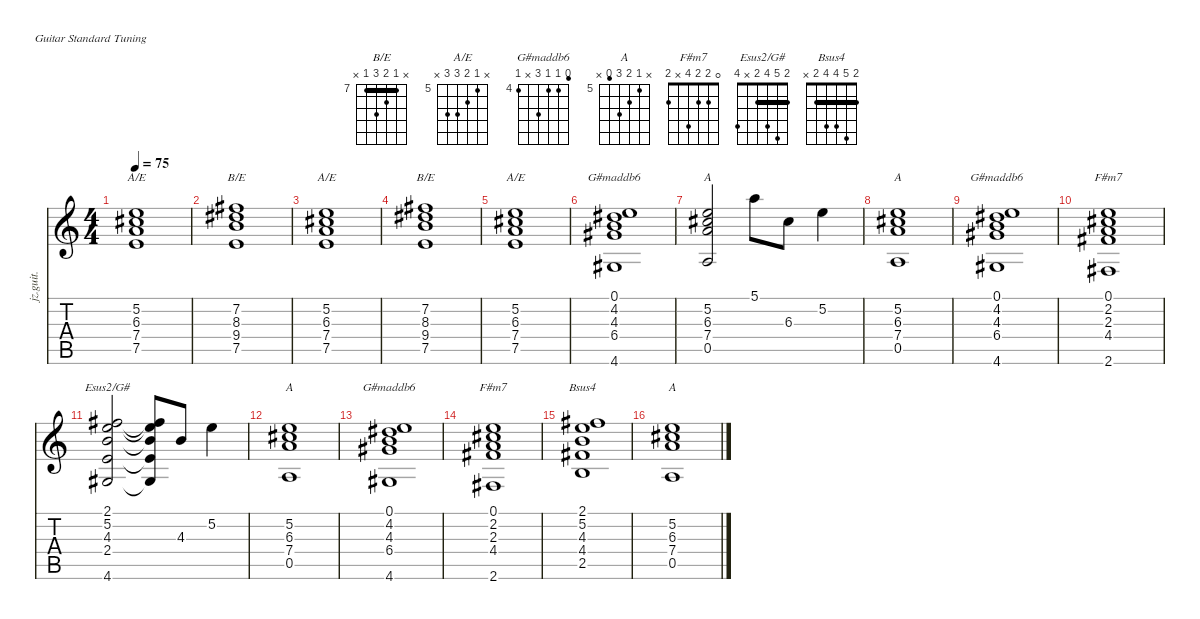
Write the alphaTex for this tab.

\defaultSystemsLayout 4
\hideDynamics
\bracketExtendMode nobrackets
\otherSystemsTrackNameOrientation horizontal
\track ("Guitar (w/chorus)" "jz.guit.") {instrument electricguitarjazz}
\staff {score tabs}
\tuning (E4 B3 G3 D3 A2 E2)
\chord ("B/E" x 7 8 9 7 x) {firstfret 7 barre 7}
\chord ("A/E" x 5 6 7 7 x) {firstfret 5}
\chord ("G#maddb6" 3 4 4 6 x 4) {firstfret 4}
\chord ("A" x 5 6 7 4 x) {firstfret 5}
\chord ("F#m7" 0 2 2 4 x 2)
\chord ("Esus2/G#" 2 5 4 2 x 4) {barre 2}
\chord ("Bsus4" 2 5 4 4 2 x) {barre 2}
\ts (4 4)
\tempo 75
\clef g2
\ks c
(5.2 6.3{acc #} 7.4 7.5).1{ch "A/E" dy f beam Up} |
(7.2{acc #} 8.3{acc #} 9.4 7.5).1{ch "B/E" beam Down} |
(5.2 6.3{acc #} 7.4 7.5).1{ch "A/E" beam Up} |
(7.2{acc #} 8.3{acc #} 9.4 7.5).1{ch "B/E" beam Down} |
(5.2 6.3{acc #} 7.4 7.5).1{ch "A/E" beam Up} |
(0.1 4.2{acc #} 4.3 6.4{acc #} 4.6{acc #}).1{ch "G#maddb6" beam Up} |
(5.2 6.3{acc #} 7.4 0.5).2{ch "A" beam Up} 5.1.8{beam Down} 6.3{acc #}.8{beam Down} 5.2.4{beam Down} |
(5.2 6.3{acc #} 7.4 0.5).1{ch "A" beam Up} |
(0.1 4.2{acc #} 4.3 6.4{acc #} 4.6{acc #}).1{ch "G#maddb6" beam Up} |
(0.1 2.2{acc #} 2.3 4.4{acc #} 2.6{acc #}).1{ch "F#m7" beam Up} |
(2.1{acc #} 5.2 4.3 2.4 4.6{acc #}).2{ch "Esus2/G#" beam Up} (2.1{t acc #} 5.2{t} 4.3{t} 2.4{t} 4.6{t acc #}).8{beam Up} 4.3.8{beam Up} 5.2.4{beam Down} |
(5.2 6.3{acc #} 7.4 0.5).1{ch "A" beam Up} |
(0.1 4.2{acc #} 4.3 6.4{acc #} 4.6{acc #}).1{ch "G#maddb6" beam Up} |
(0.1 2.2{acc #} 2.3 4.4{acc #} 2.6{acc #}).1{ch "F#m7" beam Up} |
(2.1{acc #} 5.2 4.3 4.4{acc #} 2.5).1{ch "Bsus4" beam Up} |
(5.2 6.3{acc #} 7.4 0.5).1{ch "A" beam Up}
